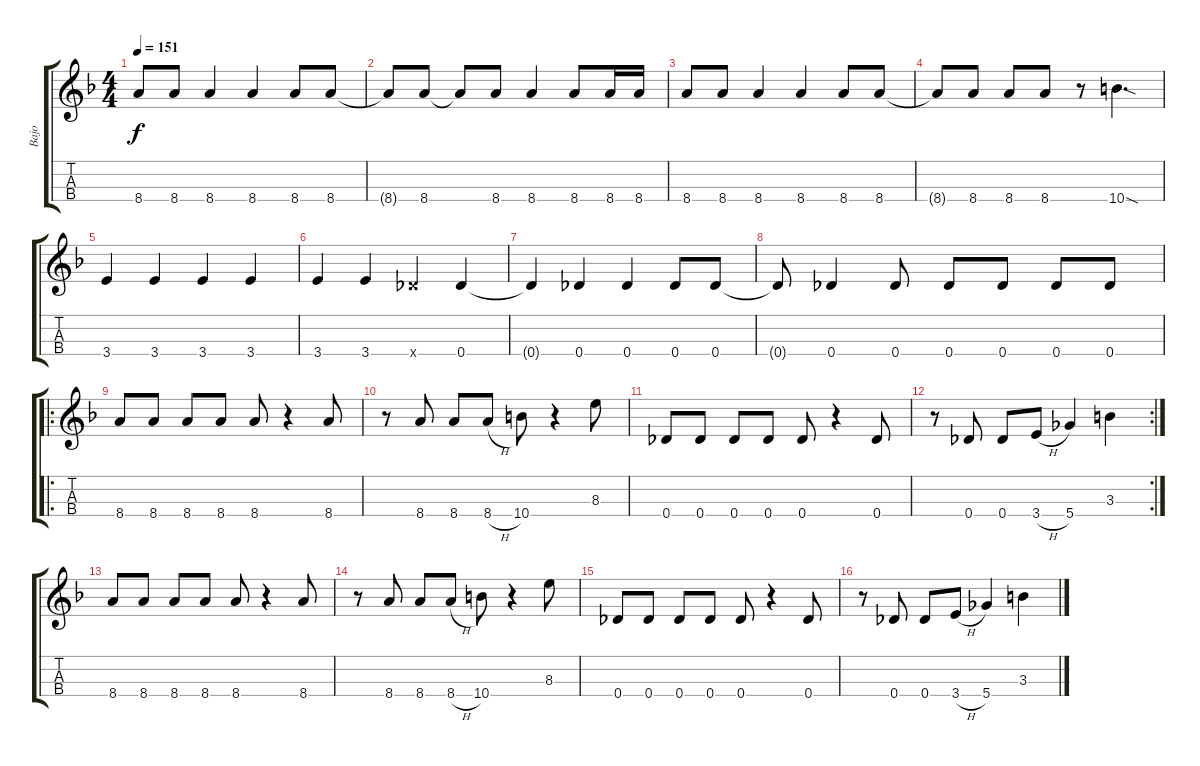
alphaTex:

\track ("Bajo" "Bajo") {instrument electricbasspick}
\staff {score tabs}
\tuning (Bb4 Eb4 Ab3 Db3) {hide}
\ts (4 4)
\tempo 151
\clef g2
\ks f
8.4.8{dy f} 8.4.8 8.4.4 8.4.4 8.4.8 8.4.8 |
8.4{t}.8 8.4.8 8.4{t}.8 8.4.8 8.4.4 8.4.8 8.4.16 8.4.16 |
8.4.8 8.4.8 8.4.4 8.4.4 8.4.8 8.4.8 |
8.4{t}.8 8.4.8 8.4.8 8.4.8 r.8 10.4{sod}.4{d} |
3.4.4 3.4.4 3.4.4 3.4.4 |
3.4.4 3.4.4 0.4{x}.4 0.4.4 |
0.4{t}.4 0.4.4 0.4.4 0.4.8 0.4.8 |
0.4{t}.8 0.4.4 0.4.8 0.4.8 0.4.8 0.4.8 0.4.8 |
\ro
8.4.8 8.4.8 8.4.8 8.4.8 8.4.8 r.4 8.4.8 |
r.8 8.4.8 8.4.8 8.4{h}.8 10.4.8 r.4 8.3.8 |
0.4.8 0.4.8 0.4.8 0.4.8 0.4.8 r.4 0.4.8 |
\rc 2
r.8 0.4.8 0.4.8 3.4{h}.8 5.4.4 3.3.4 |
8.4.8 8.4.8 8.4.8 8.4.8 8.4.8 r.4 8.4.8 |
r.8 8.4.8 8.4.8 8.4{h}.8 10.4.8 r.4 8.3.8 |
0.4.8 0.4.8 0.4.8 0.4.8 0.4.8 r.4 0.4.8 |
r.8 0.4.8 0.4.8 3.4{h}.8 5.4.4 3.3.4
